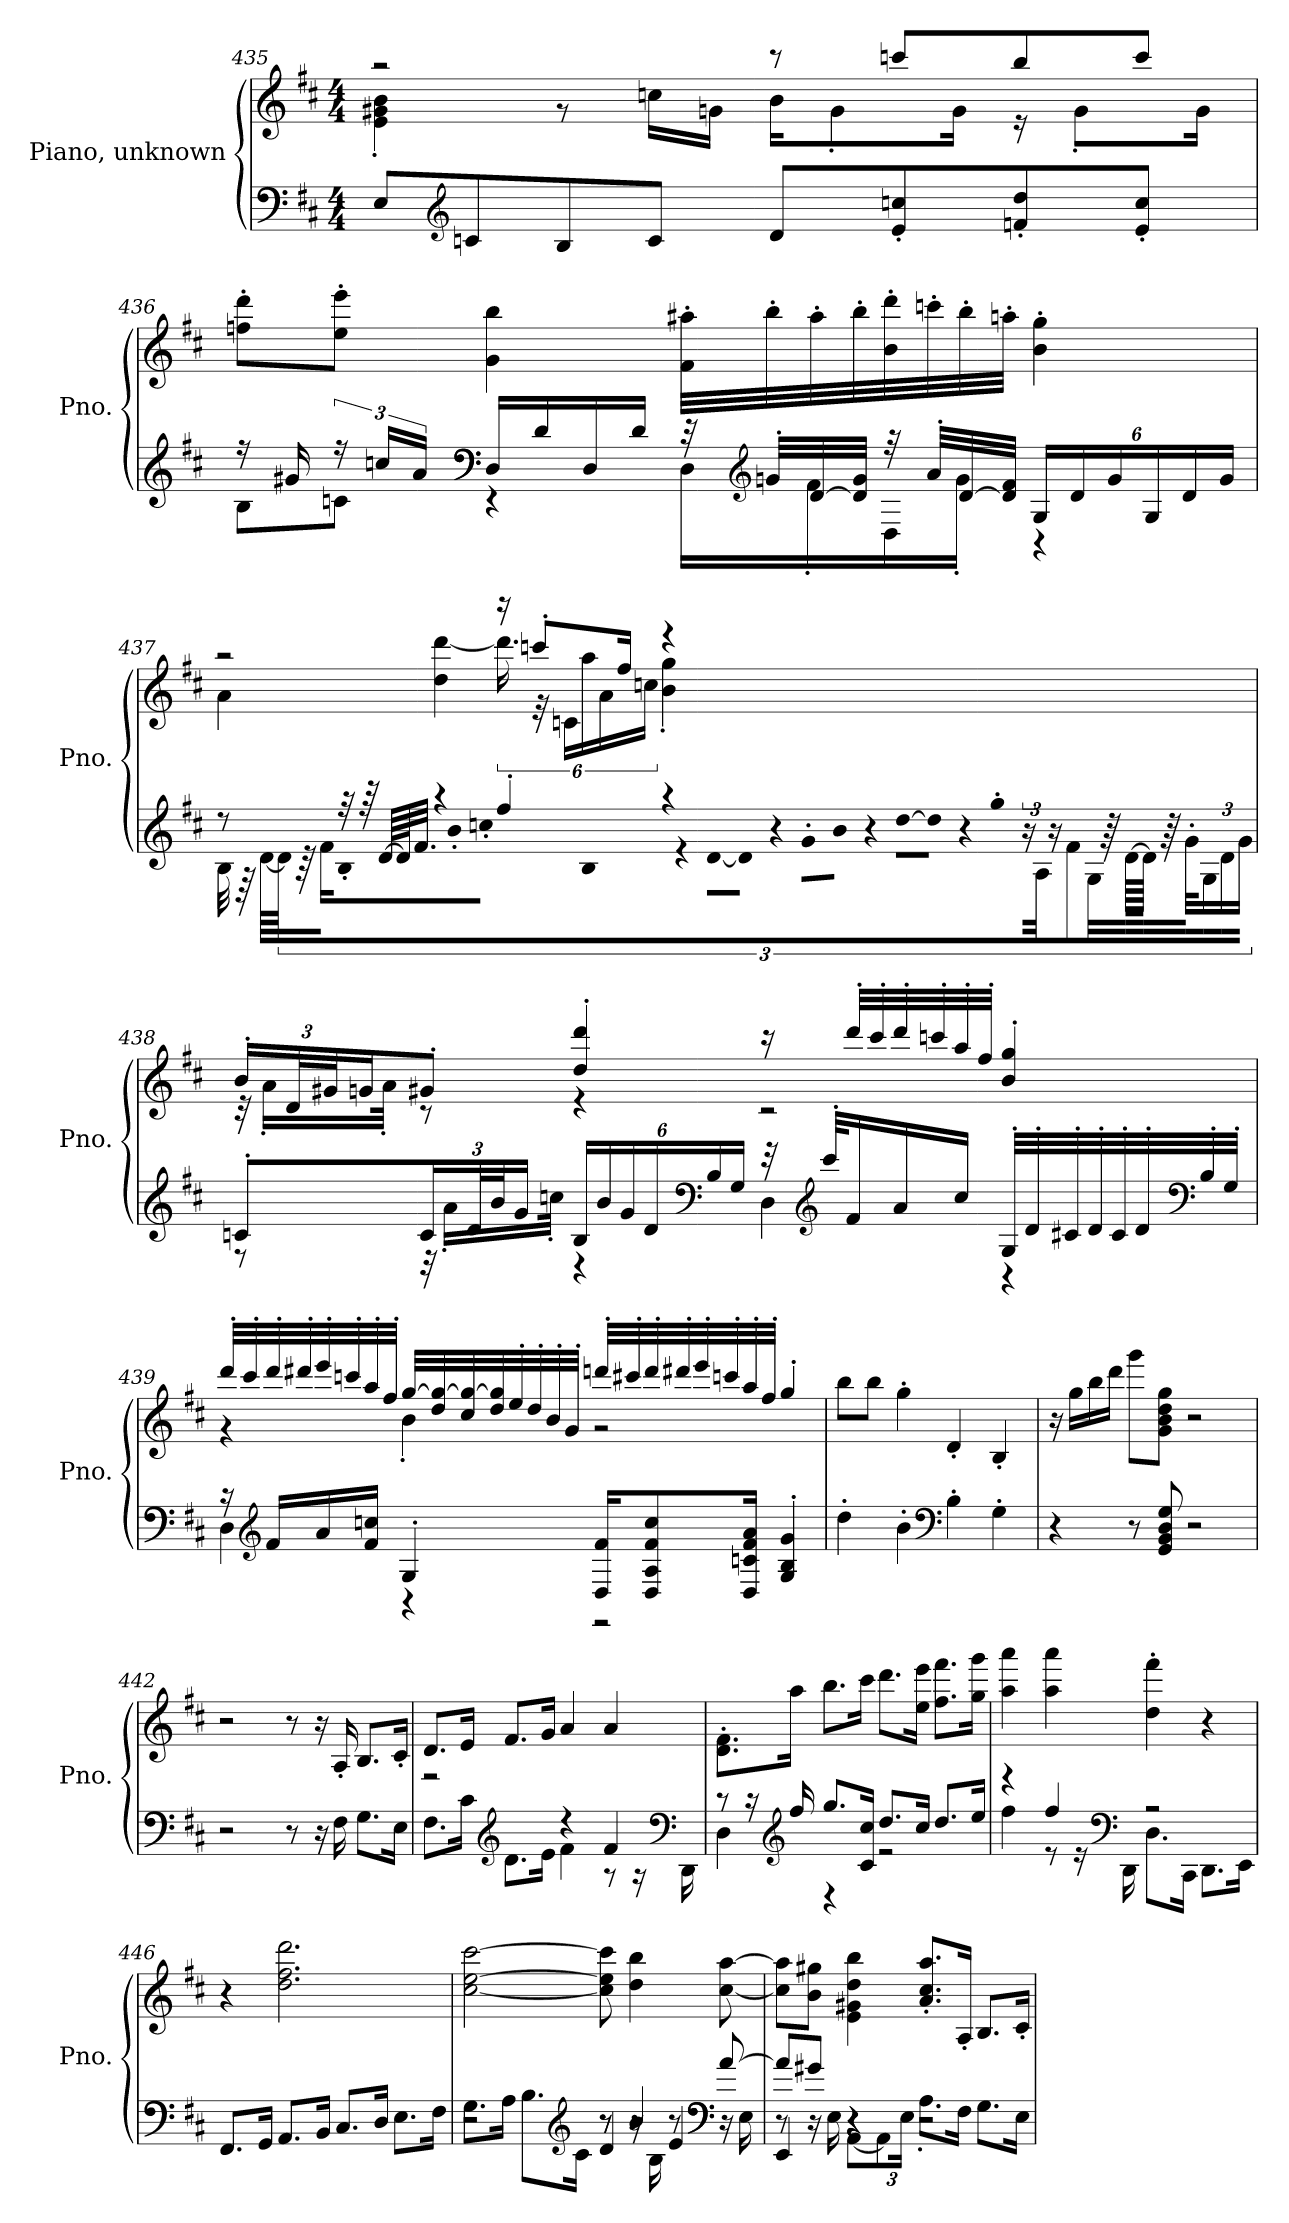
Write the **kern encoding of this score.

**kern	**kern
*part1	*part1
*staff2	*staff1
*I"Piano, unknown	*
*I'Pno.	*
!!LO:PB:g=z
*clefF4	*clefG2
*k[f#c#]	*k[f#c#]
*M4/4	*M4/4
=435	=435
*	*^
8E/L	2r	4e\' 4g#X\' 4b\'
*clefG2	*	*
8cn/	.	.
8B/	.	8r
8c/J	.	16ccn\LL
.	.	16gn\JJ
8d/L	8r	16b\KL
.	.	8g'\
8e/' 8ccn/'	8cccn/L	.
.	.	16g\Jk
8fn/' 8dd/'	8bb/	16r
.	.	8g'\L
8e/' 8cc/'J	8ccc/J	.
.	.	16g\Jk
*	*v	*v
!!LO:LB:g=z
=436	=436
*^	*
16r	8B\L	8ffn\' 8ddd\'L
16g#X/	.	.
24r	8cn\J	8ee\' 8eee\'J
24ccn/LL	.	.
24a/JJ	.	.
*clefF4	*	*
16D/LL	4r	4g\ 4bb\
16d/	.	.
16D/	.	.
16d/JJ	.	.
32r	16D\LL	32f#\' 32aa#X\'LLL
*clefG2	*	*
32gn'/LLL	.	32bb'\
[32d/	16f#'\	32aa#'\
32d/] 32g/JJJ	.	32bb'\
32r	16D\	32b\' 32ddd\'
32a'/LLL	.	32cccn'\
[32d/	16g'\JJ	32bb'\
32d/] 32f#/JJJ	.	32aan'\JJJ
*Xbrackettup	*	*
24G/LL	4r	4b\' 4gg\'
24d/	.	.
24g/	.	.
24G/	.	.
24d/	.	.
24g/JJ	.	.
!!LO:LB:g=z
=437	=437	=437
*	*	*^
8r	32B\	2r	4a\
.	64r	.	.
.	[64d\LLLL	.	.
*	*brackettup	*	*
.	96d\JJJJ]	.	.
.	96r	.	.
.	24f#\LL	.	.
32r	16B'\	.	.
64r	.	.	.
[64d/LLLL	.	.	.
64d/J]	32b'\L	.	.
32.f#/JJJ	.	.	.
.	32ccn'\JJJ	.	.
4r	32B\	.	4dd\ [4ddd\
.	64r	.	.
.	[64d\LLLL	.	.
.	64d\JJJJ]	.	.
.	64r	.	.
.	32g'\LLL	.	.
.	32b\JJJ	.	.
.	64r	.	.
.	[64dd\LLLL	.	.
.	64dd\JJJJ]	.	.
.	64r	.	.
.	32gg'\	.	.
4ff#'/	24r	16r	24.ddd\]
.	48A\	.	.
.	16r	8cccn'/L	48r
.	.	.	24cn\LL
*	*	*	*Xbrackettup
.	8f#\	.	24aa\
.	.	.	24a\
.	.	16ff#/Jk	.
.	.	.	24ccn\JJ
4r	32G\	4r	4b\' 4gg\'
.	64r	.	.
.	[64d\LLLL	.	.
.	64d\JJJJ]	.	.
.	64r	.	.
.	32g'\KLL	.	.
*	*Xbrackettup	*	*
.	24G\	.	.
.	24d\	.	.
.	24g\JJ	.	.
!!LO:LB:g=z	!!
=438	=438	=438	=438
8cn'/L	8r	24b'/LL	32r
.	.	.	16a'\LL
.	.	48d/L	.
.	.	48g#X/J	.
.	.	24gn/J	.
.	.	.	32a'\JJk
24c/L	32r	8g#X'/J	8r
.	16a'\LL	.	.
48d/L	.	.	.
48b/J	.	.	.
24g/JJ	.	.	.
.	32ccn'\JJk	.	.
24B/LL	4r	4dd/' 4ddd/'	4r
24b/	.	.	.
24g/	.	.	.
24d/	.	.	.
*clefF4	*	*	*
24B/	.	.	.
24G/JJ	.	.	.
32r	4D\	16r	2r
*clefG2	*	*	*
32ccc#'/KLL	.	.	.
16f#/	.	32ddd'/LLL	.
.	.	32ccc#'/	.
16a/	.	32ddd'/	.
.	.	32cccn'/	.
16cc/JJ	.	32aa'/	.
.	.	32ff#'/JJJ	.
32G'/LLL	4r	4b/' 4gg/'	.
32d'/	.	.	.
32c#X'/	.	.	.
32d'/	.	.	.
32c#'/	.	.	.
32d'/	.	.	.
*clefF4	*	*	*
32B'/	.	.	.
32G'/JJJ	.	.	.
!!LO:LB:g=z	!!
=439	=439	=439	=439
16r	4D\	32ddd'/LLL	4r
.	.	32ccc#'/	.
*clefG2	*	*	*
16f#/LL	.	32ddd'/	.
.	.	32ddd#X'/	.
16a/	.	32eee'/	.
.	.	32cccn'/	.
16f#/ 16ccn/JJ	.	32aa'/	.
.	.	32ff#'/JJJ	.
4G'/	4r	[32gg/LLL	4b'\
.	.	32dd/ 32gg/_	.
.	.	32cc#/ 32gg/_	.
.	.	32dd/ 32gg/]	.
.	.	32ee'/	.
.	.	32dd'/	.
.	.	32b'/	.
.	.	32g'/JJJ	.
16D/ 16f#/KL	2r	32dddn'/LLL	2r
.	.	32ccc#X'/	.
8D/ 8A/ 8f#/ 8cc/	.	32ddd'/	.
.	.	32ddd#X'/	.
.	.	32eee'/	.
.	.	32cccn'/	.
16D/ 16cn/ 16f#/ 16a/Jk	.	32aa'/	.
.	.	32ff#'/JJJ	.
4G/' 4B/' 4g/'	.	4gg'/	.
*v	*v	*	*
*	*v	*v
=440	=440
4dd'\	8bb\L
.	8bb\J
4b'\	4gg'\
*clefF4	*
4B'\	4d'/
4G'\	4B'/
!!LO:LB:g=z
=441	=441
4r	16r
.	16gg\LL
.	16bb\
.	16ddd\JJ
8r	8ggg\L
8GG/ 8BB/ 8D/ 8G/	8g\ 8b\ 8dd\ 8gg\J
2r	2r
=442	=442
2r	2r
8r	8r
16r	16r
16F#\	16A'/
8.G\L	8.B/L
16E\Jk	16c#'/Jk
=443	=443
*^	*
2r	8.F#\L	8.d/L
.	16c#\Jk	16e/Jk
*clefG2	*	*
.	8.d\L	8.f#/L
.	16e\Jk	16g/Jk
4r	4f#\	4a/
4f#/	8r	4a/
.	16r	.
*clefF4	*	*
.	16DD\	.
!!LO:PB:g=z
=444	=444	=444
8r	4D\	8.d\' 8.f#\'L
16r	.	.
*clefG2	*	*
16ff#/	.	16aa\Jk
8.gg/L	4r	8.bb\L
16c#/ 16cc#/Jk	.	16ccc#\Jk
8.dd/L	2r	8.ddd\L
16cc#/Jk	.	16ee\ 16eee\Jk
8.dd/L	.	8.ff#\ 8.fff#\L
16ee/Jk	.	16gg\ 16ggg\Jk
=445	=445	=445
4r	4ff#\	4aa\ 4aaa\
4ff#/	8r	4aa\ 4aaa\
.	16r	.
*clefF4	*	*
.	16DD\	.
2r	8.D\L	4dd\' 4fff#\'
.	16CC#\Jk	.
.	8.DD\L	4r
.	16EE\Jk	.
*v	*v	*
=446	=446
8.FF#/L	4r
16GG/Jk	.
8.AA/L	2.dd\ 2.ff#\ 2.ddd\
16BB/Jk	.
8.C#/L	.
16D/Jk	.
8.E\L	.
16F#\Jk	.
!!LO:LB:g=z
=447	=447
*^	*
*	*^	*
2r	8.G\L	2r	[2cc#\ [2ee\ [2ccc#\
.	16A\Jk	.	.
.	8.B\L	.	.
*clefG2	*	*	*
.	16c#\Jk	.	.
8r	8r	4d/	8cc#\] 8ee\] 8ccc#\]
4b/	16r	.	4dd\ 4bb\
.	16B\	.	.
.	8r	4e/	.
*clefF4	*	*	*
[8a/	16r	.	[8cc#\ [8aa\
.	16E\	.	.
=448	=448	=448	=448
8a/L]	8r	4EE/	8cc#\] 8aa\]L
8g#X/J	16r	.	8b\ 8gg#X\J
.	16E\	.	.
4r	[8AA\L	4r	4e\ 4g#X\ 4dd\ 4bb\
.	12AA\]	.	.
.	24E\Jk	.	.
2r	8.A'\L	2r	8.a/' 8.cc#/' 8.aa/'L
.	16F#\Jk	.	16A'/Jk
.	8.G\L	.	8.B/L
.	16E\Jk	.	16c#'/Jk
*v	*v	*v	*
=	=
*-	*-
